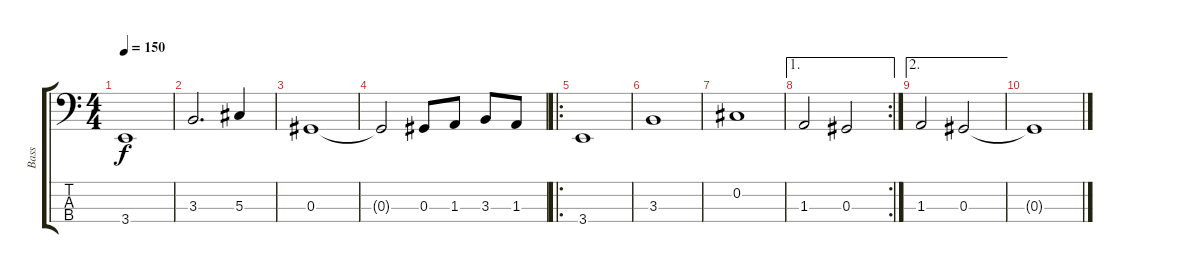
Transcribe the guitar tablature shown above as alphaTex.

\track ("Bass" "Bass") {instrument electricbasspick}
\staff {score tabs}
\tuning (Gb2 Db2 Ab1 Db1) {hide}
\ts (4 4)
\tempo 150
\clef f4
\ks c
3.4.1{dy f} |
3.3.2{d} 5.3.4 |
0.3.1 |
0.3{t}.2 0.3.8 1.3.8 3.3.8 1.3.8 |
\ro
3.4.1 |
3.3.1 |
0.2.1 |
\ae 1
\rc 2
1.3.2 0.3.2 |
\ae 2
1.3.2 0.3.2 |
0.3{t}.1
